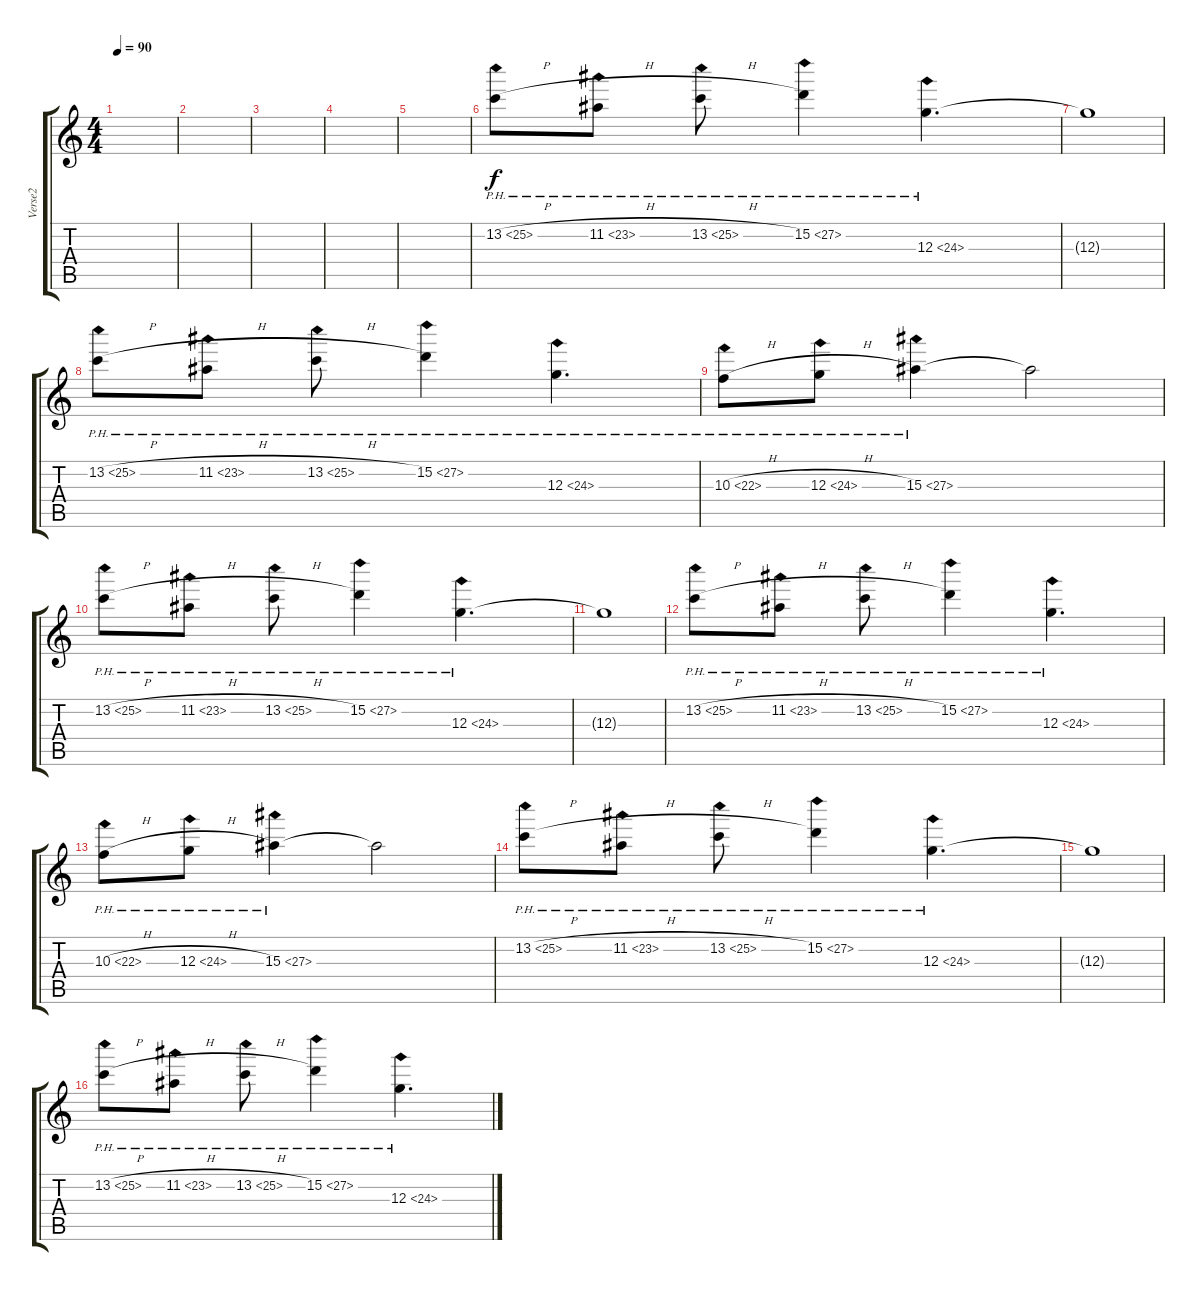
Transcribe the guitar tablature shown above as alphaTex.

\track ("Verse2" "Verse2") {instrument acousticguitarsteel}
\staff {score tabs}
\tuning (E4 B3 G3 D3 A2 E2) {hide}
\ts (4 4)
\tempo 90
\clef g2
\ks c
|
|
|
|
|
13.2{ph 12 h}.8 11.2{ph 12 h}.8 13.2{ph 12 h}.8 15.2{ph 12}.4 12.3{ph 12}.4{d} |
12.3{t}.1 |
13.2{ph 12 h}.8 11.2{ph 12 h}.8 13.2{ph 12 h}.8 15.2{ph 12}.4 12.3{ph 12}.4{d} |
10.3{ph 12 h}.8 12.3{ph 12 h}.8 15.3{ph 12}.4 15.3{t}.2 |
13.2{ph 12 h}.8 11.2{ph 12 h}.8 13.2{ph 12 h}.8 15.2{ph 12}.4 12.3{ph 12}.4{d} |
12.3{t}.1 |
13.2{ph 12 h}.8 11.2{ph 12 h}.8 13.2{ph 12 h}.8 15.2{ph 12}.4 12.3{ph 12}.4{d} |
10.3{ph 12 h}.8 12.3{ph 12 h}.8 15.3{ph 12}.4 15.3{t}.2 |
13.2{ph 12 h}.8 11.2{ph 12 h}.8 13.2{ph 12 h}.8 15.2{ph 12}.4 12.3{ph 12}.4{d} |
12.3{t}.1 |
13.2{ph 12 h}.8 11.2{ph 12 h}.8 13.2{ph 12 h}.8 15.2{ph 12}.4 12.3{ph 12}.4{d}
